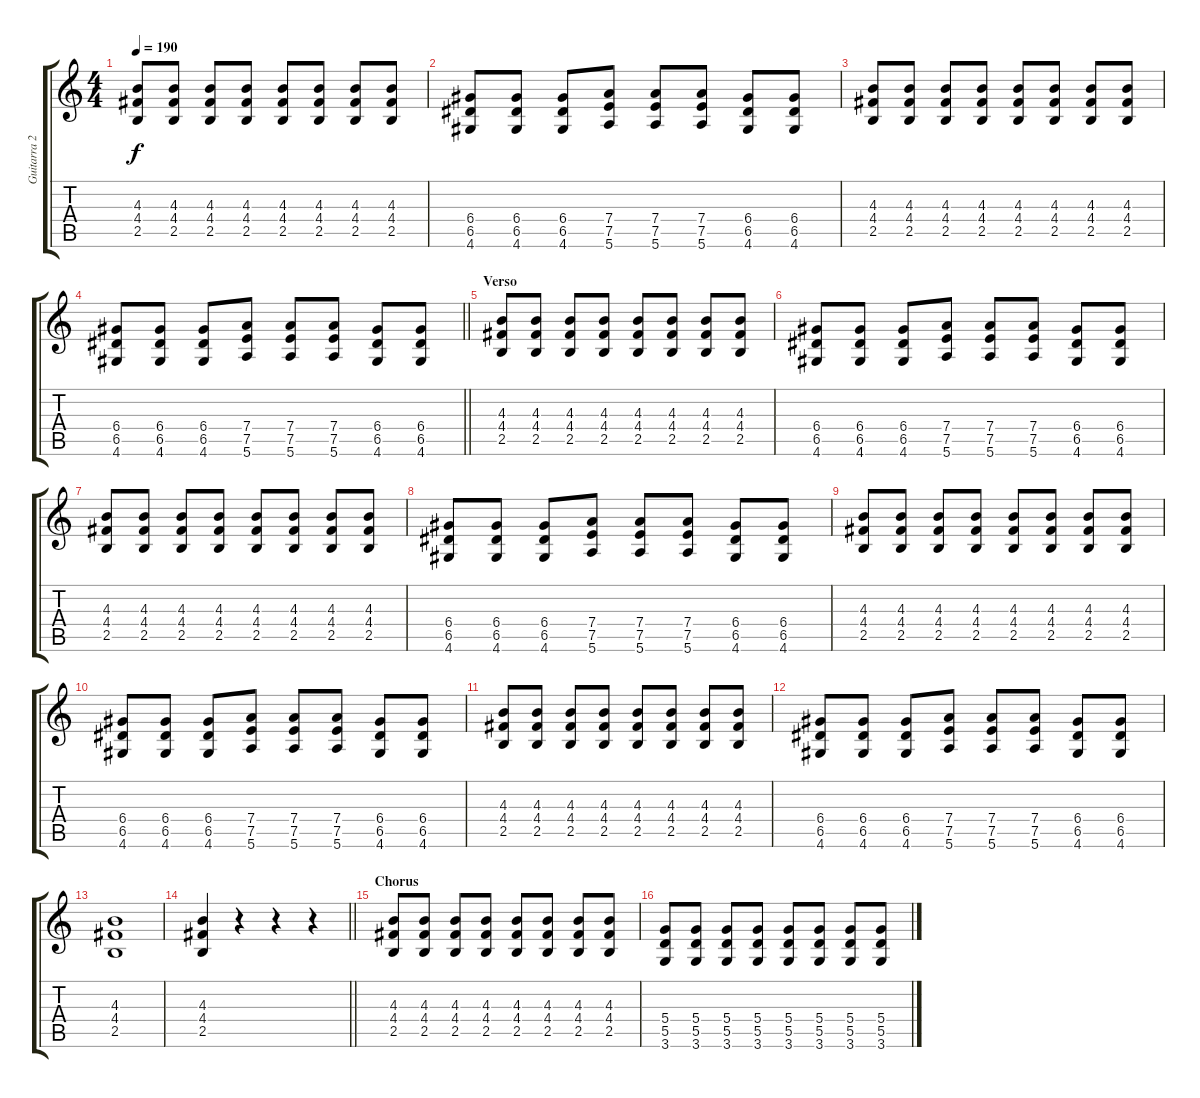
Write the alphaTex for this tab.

\track ("Guitarra 2 - Erik" "Guitarra 2") {instrument overdrivenguitar}
\staff {score tabs}
\tuning (E4 B3 G3 D3 A2 E2) {hide}
\ts (4 4)
\tempo 190
\clef g2
\ks c
(4.3 4.4 2.5).8{dy f} (4.3 4.4 2.5).8 (4.3 4.4 2.5).8 (4.3 4.4 2.5).8 (4.3 4.4 2.5).8 (4.3 4.4 2.5).8 (4.3 4.4 2.5).8 (4.3 4.4 2.5).8 |
(6.4 6.5 4.6).8 (6.4 6.5 4.6).8 (6.4 6.5 4.6).8 (7.4 7.5 5.6).8 (7.4 7.5 5.6).8 (7.4 7.5 5.6).8 (6.4 6.5 4.6).8 (6.4 6.5 4.6).8 |
(4.3 4.4 2.5).8 (4.3 4.4 2.5).8 (4.3 4.4 2.5).8 (4.3 4.4 2.5).8 (4.3 4.4 2.5).8 (4.3 4.4 2.5).8 (4.3 4.4 2.5).8 (4.3 4.4 2.5).8 |
\barLineRight lightlight
(6.4 6.5 4.6).8 (6.4 6.5 4.6).8 (6.4 6.5 4.6).8 (7.4 7.5 5.6).8 (7.4 7.5 5.6).8 (7.4 7.5 5.6).8 (6.4 6.5 4.6).8 (6.4 6.5 4.6).8 |
\section ("" "Verso")
(4.3 4.4 2.5).8 (4.3 4.4 2.5).8 (4.3 4.4 2.5).8 (4.3 4.4 2.5).8 (4.3 4.4 2.5).8 (4.3 4.4 2.5).8 (4.3 4.4 2.5).8 (4.3 4.4 2.5).8 |
(6.4 6.5 4.6).8 (6.4 6.5 4.6).8 (6.4 6.5 4.6).8 (7.4 7.5 5.6).8 (7.4 7.5 5.6).8 (7.4 7.5 5.6).8 (6.4 6.5 4.6).8 (6.4 6.5 4.6).8 |
(4.3 4.4 2.5).8 (4.3 4.4 2.5).8 (4.3 4.4 2.5).8 (4.3 4.4 2.5).8 (4.3 4.4 2.5).8 (4.3 4.4 2.5).8 (4.3 4.4 2.5).8 (4.3 4.4 2.5).8 |
(6.4 6.5 4.6).8 (6.4 6.5 4.6).8 (6.4 6.5 4.6).8 (7.4 7.5 5.6).8 (7.4 7.5 5.6).8 (7.4 7.5 5.6).8 (6.4 6.5 4.6).8 (6.4 6.5 4.6).8 |
(4.3 4.4 2.5).8 (4.3 4.4 2.5).8 (4.3 4.4 2.5).8 (4.3 4.4 2.5).8 (4.3 4.4 2.5).8 (4.3 4.4 2.5).8 (4.3 4.4 2.5).8 (4.3 4.4 2.5).8 |
(6.4 6.5 4.6).8 (6.4 6.5 4.6).8 (6.4 6.5 4.6).8 (7.4 7.5 5.6).8 (7.4 7.5 5.6).8 (7.4 7.5 5.6).8 (6.4 6.5 4.6).8 (6.4 6.5 4.6).8 |
(4.3 4.4 2.5).8 (4.3 4.4 2.5).8 (4.3 4.4 2.5).8 (4.3 4.4 2.5).8 (4.3 4.4 2.5).8 (4.3 4.4 2.5).8 (4.3 4.4 2.5).8 (4.3 4.4 2.5).8 |
(6.4 6.5 4.6).8 (6.4 6.5 4.6).8 (6.4 6.5 4.6).8 (7.4 7.5 5.6).8 (7.4 7.5 5.6).8 (7.4 7.5 5.6).8 (6.4 6.5 4.6).8 (6.4 6.5 4.6).8 |
(4.3 4.4 2.5).1 |
\barLineRight lightlight
(4.3 4.4 2.5).4 r.4 r.4 r.4 |
\section ("" "Chorus")
(4.3 4.4 2.5).8 (4.3 4.4 2.5).8 (4.3 4.4 2.5).8 (4.3 4.4 2.5).8 (4.3 4.4 2.5).8 (4.3 4.4 2.5).8 (4.3 4.4 2.5).8 (4.3 4.4 2.5).8 |
(5.4 5.5 3.6).8 (5.4 5.5 3.6).8 (5.4 5.5 3.6).8 (5.4 5.5 3.6).8 (5.4 5.5 3.6).8 (5.4 5.5 3.6).8 (5.4 5.5 3.6).8 (5.4 5.5 3.6).8
